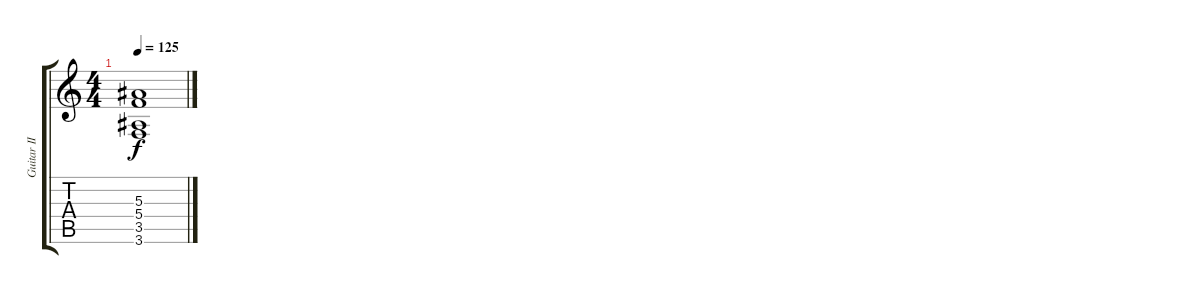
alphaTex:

\track ("Guitar II" "Guitar II") {instrument distortionguitar}
\staff {score tabs}
\tuning (D4 A3 F3 C3 G2 D2) {hide}
\ts (4 4)
\tempo 125
\clef g2
\ks c
(5.3 5.4 3.5 3.6).1{dy f}
